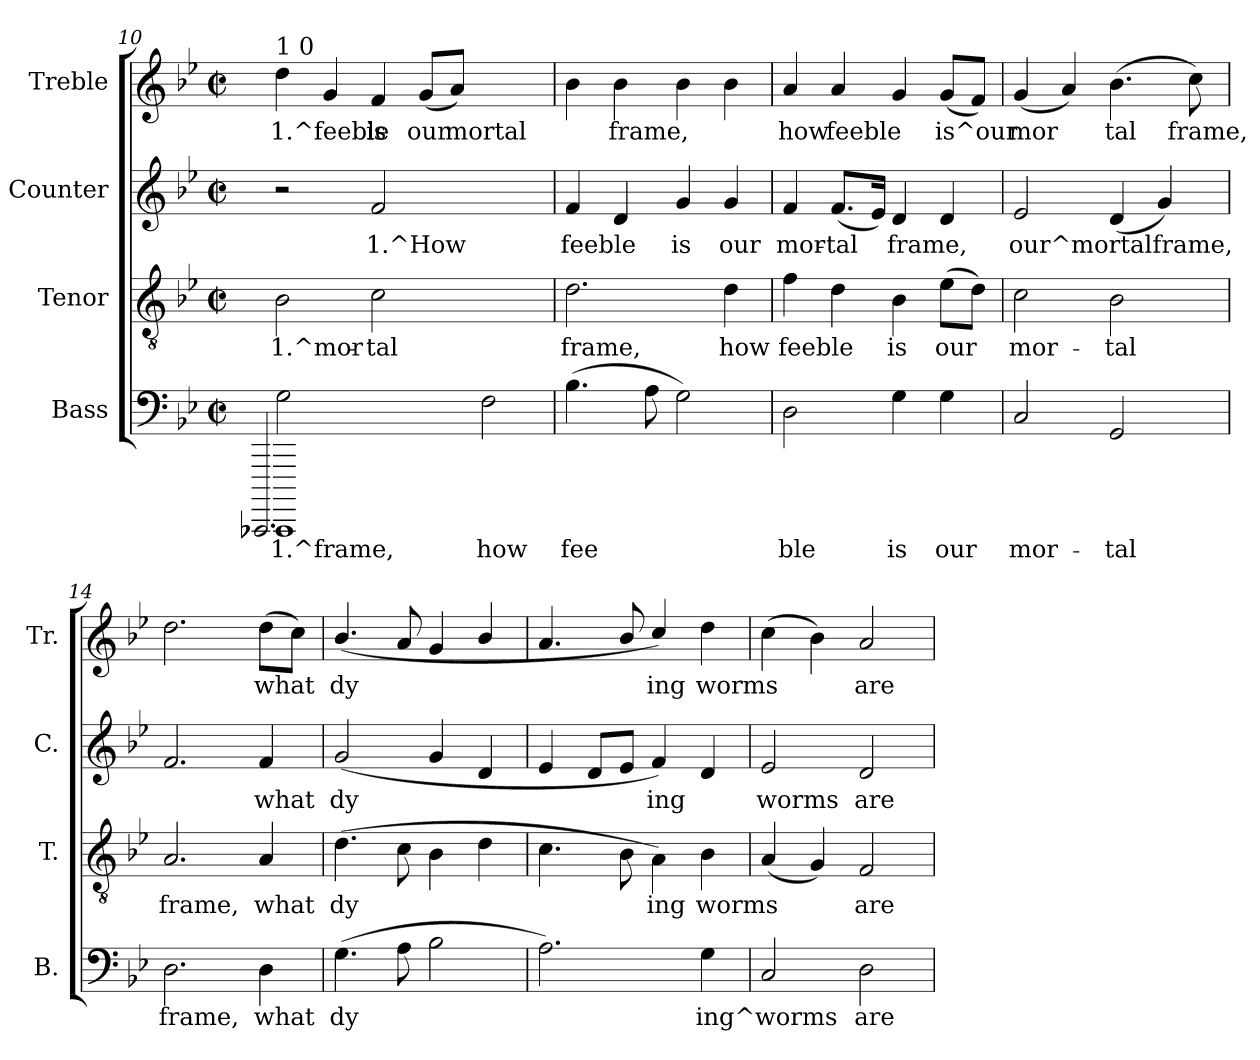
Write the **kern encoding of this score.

**kern	**text	**kern	**text	**kern	**text	**kern	**text
*part4	*part4	*part3	*part3	*part2	*part2	*part1	*part1
*staff4	*staff4	*staff3	*staff3	*staff2	*staff2	*staff1	*staff1
*I"Bass	*	*I"Tenor	*	*I"Counter	*	*I"Treble	*
*I'B.	*	*I'T.	*	*I'C.	*	*I'Tr.	*
!!LO:LB:g=z
*clefF4	*	*clefGv2	*	*clefG2	*	*clefG2	*
*k[b-e-]	*	*k[b-e-]	*	*k[b-e-]	*	*k[b-e-]	*
*B-:	*	*B-:	*	*B-:	*	*B-:	*
*M2/2	*	*M2/2	*	*M2/2	*	*M2/2	*
*met(c|)	*	*met(c|)	*	*met(c|)	*	*met(c|)	*
=10	=10	=10	=10	=10	=10	=10	=10
*^	*	*	*	*	*	*	*
*	*^	*	*	*	*	*	*	*
!	!	!	!	!	!	!	!	!LO:TX:a:t=1 0	!
!	!	!	!LO:LY:b:rj	!	!LO:LY:b:rj	!	!	!	!LO:LY:b:rj
1CCCC-	2.CCCC-/	2G\	1.^frame,	2B-\	1.^mor-	2r	.	4dd\	1.^feeble
!	!	!	!	!	!	!	!	!	!LO:LY:b:rj
.	.	.	.	.	.	.	.	4g/	.
!	!	!	!	!	!LO:LY:b:rj	!	!LO:LY:b:rj	!	!LO:LY:b:rj
.	.	1ryy	.	2c\	-tal	2f/	1.^How	4f/	is
!	!	!	!	!	!	!	!	!	!LO:LY:b:rj
.	2.ryy	.	.	.	.	.	.	(<8g/L	our
!	!	!	!	!	!	!	!	!	!LO:LY:b:rj
.	.	.	.	.	.	.	.	8a/J)	mortal
!	!	!	!LO:LY:b:rj	!	!	!	!	!	!
2F\	.	.	how	2ryy	.	2ryy	.	2ryy	.
*v	*v	*v	*	*	*	*	*	*	*
=11	=11	=11	=11	=11	=11	=11	=11
!	!LO:LY:b:rj	!	!LO:LY:b:rj	!	!LO:LY:b:rj	!	!LO:LY:b:rj
(>4.B-\	fee-	2.d\	frame,	4f/	feeble	4b-\	.
!	!	!	!	!	!LO:LY:b:rj	!	!LO:LY:b:rj
.	.	.	.	4d/	.	4b-\	frame,
!	!LO:LY:b:rj	!	!	!	!	!	!
8A\	--	.	.	.	.	.	.
!	!LO:LY:b:rj	!	!	!	!LO:LY:b:rj	!	!LO:LY:b:rj
2G\)	--	.	.	4g/	is	4b-\	.
!	!	!	!LO:LY:b:rj	!	!LO:LY:b:rj	!	!LO:LY:b:rj
.	.	4d\	how	4g/	our	4b-\	.
=12	=12	=12	=12	=12	=12	=12	=12
!	!LO:LY:b:rj	!	!LO:LY:b:rj	!	!LO:LY:b:rj	!	!LO:LY:b:rj
2D\	-ble	4f\	feeble	4f/	mor-	4a/	how
!	!	!	!LO:LY:b:rj	!	!LO:LY:b:rj	!	!LO:LY:b:rj
.	.	4d\	.	(<8.f/L	-tal	4a/	feeble
!	!	!	!	!	!LO:LY:b:rj	!	!
.	.	.	.	16e-/J)	.	.	.
!	!LO:LY:b:rj	!	!LO:LY:b:rj	!	!LO:LY:b:rj	!	!LO:LY:b:rj
4G\	is	4B-\	is	4d/	frame,	4g/	.
!	!LO:LY:b:rj	!	!LO:LY:b:rj	!	!LO:LY:b:rj	!	!LO:LY:b:rj
4G\	our	(>8e-\L	our	4d/	.	(<8g/L	is^our
!	!	!	!LO:LY:b:rj	!	!	!	!LO:LY:b:rj
.	.	8d\J)	.	.	.	8f/J)	.
=13	=13	=13	=13	=13	=13	=13	=13
!	!LO:LY:b:rj	!	!LO:LY:b:rj	!	!LO:LY:b:rj	!	!LO:LY:b:rj
2C/	mor-	2c\	mor-	2e-/	our^mortal	(<4g/	mor-
!	!	!	!	!	!	!	!LO:LY:b:rj
.	.	.	.	.	.	4a/)	--
!	!LO:LY:b:rj	!	!LO:LY:b:rj	!	!LO:LY:b:rj	!	!LO:LY:b:rj
2GG/	-tal	2B-\	-tal	(<4d/	.	(>4.b-\	-tal
!	!	!	!	!	!LO:LY:b:rj	!	!
.	.	.	.	4g/)	frame,	.	.
!	!	!	!	!	!	!	!LO:LY:b:rj
.	.	.	.	.	.	8cc\)	frame,
=14	=14	=14	=14	=14	=14	=14	=14
!	!LO:LY:b:rj	!	!LO:LY:b:rj	!	!LO:LY:b:rj	!	!LO:LY:b:rj
2.D\	frame,	2.A/	frame,	2.f/	.	2.dd\	.
!	!LO:LY:b:rj	!	!LO:LY:b:rj	!	!LO:LY:b:rj	!	!LO:LY:b:rj
4D\	what	4A/	what	4f/	what	(>8dd\L	what
!	!	!	!	!	!	!	!LO:LY:b:rj
.	.	.	.	.	.	8cc\J)	.
=15	=15	=15	=15	=15	=15	=15	=15
!	!LO:LY:b:rj	!	!LO:LY:b:rj	!	!LO:LY:b:rj	!	!LO:LY:b:rj
(>4.G\	dy-	(>4.d\	dy-	(<2g/	dy-	(<4.b-/	dy-
!	!LO:LY:b:rj	!	!LO:LY:b:rj	!	!	!	!LO:LY:b:rj
8A\	--	8c\	--	.	.	8a/	--
!	!LO:LY:b:rj	!	!LO:LY:b:rj	!	!LO:LY:b:rj	!	!LO:LY:b:rj
2B-\	--	4B-\	--	4g/	--	4g/	--
!	!	!	!LO:LY:b:rj	!	!LO:LY:b:rj	!	!LO:LY:b:rj
.	.	4d\	--	4d/	--	4b-/	--
=16	=16	=16	=16	=16	=16	=16	=16
!	!LO:LY:b:rj	!	!LO:LY:b:rj	!	!LO:LY:b:rj	!	!LO:LY:b:rj
2.A\)	--	4.c\	--	4e-/	--	4.a/	--
!	!	!	!	!	!LO:LY:b:rj	!	!
.	.	.	.	8d/L	--	.	.
!	!	!	!LO:LY:b:rj	!	!LO:LY:b:rj	!	!LO:LY:b:rj
.	.	8B-\	--	8e-/J	--	8b-/	--
!	!	!	!LO:LY:b:rj	!	!LO:LY:b:rj	!	!LO:LY:b:rj
.	.	4A\)	-ing	4f/)	-ing	4cc/)	-ing
!	!LO:LY:b:rj	!	!LO:LY:b:rj	!	!LO:LY:b:rj	!	!LO:LY:b:rj
4G\	-ing^worms	4B-\	worms	4d/	.	4dd\	worms
=17	=17	=17	=17	=17	=17	=17	=17
!	!LO:LY:b:rj	!	!LO:LY:b:rj	!	!LO:LY:b:rj	!	!LO:LY:b:rj
2C/	.	(<4A/	.	2e-/	worms	(>4cc\	.
!	!	!	!LO:LY:b:rj	!	!	!	!LO:LY:b:rj
.	.	4G/)	.	.	.	4b-\)	.
!	!LO:LY:b:rj	!	!LO:LY:b:rj	!	!LO:LY:b:rj	!	!LO:LY:b:rj
2D\	are	2F/	are	2d/	are	2a/	are
=	=	=	=	=	=	=	=
*-	*-	*-	*-	*-	*-	*-	*-
